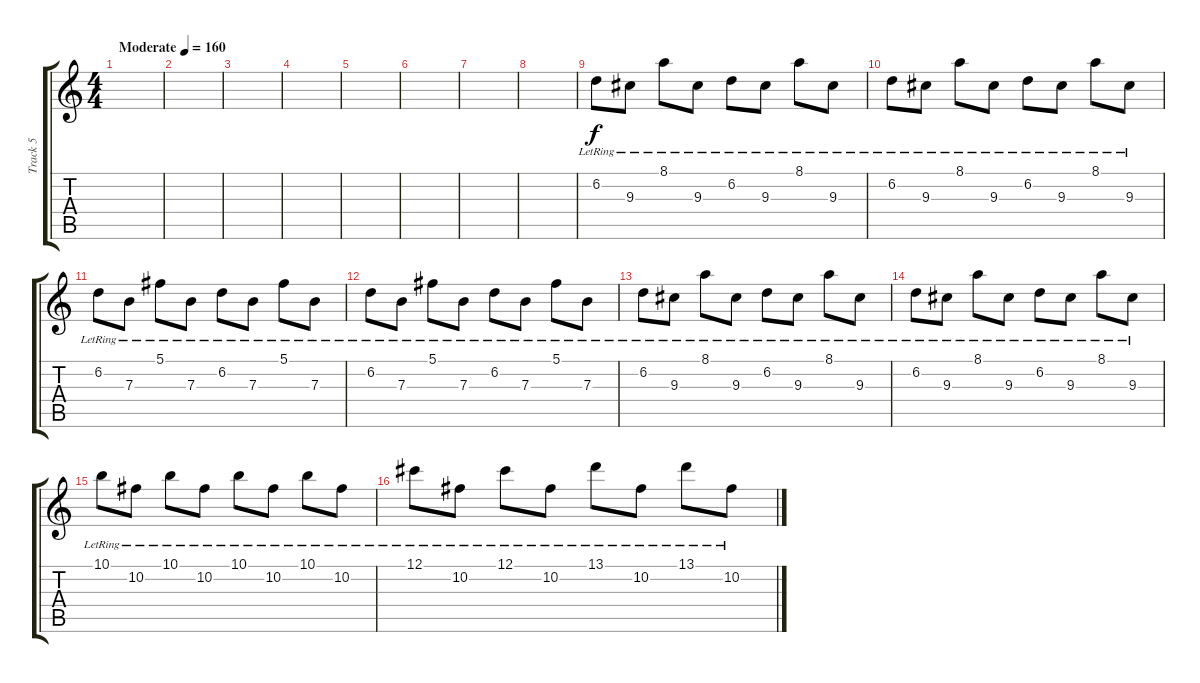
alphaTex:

\track ("Track 5" "Track 5") {instrument distortionguitar}
\staff {score tabs}
\tuning (Db4 Ab3 E3 B2 Gb2 B1) {hide}
\ts (4 4)
\tempo (160 "Moderate")
\clef g2
\ks c
|
|
|
|
|
|
|
|
6.2{lr}.8 9.3{lr}.8 8.1{lr}.8 9.3{lr}.8 6.2{lr}.8 9.3{lr}.8 8.1{lr}.8 9.3{lr}.8 |
6.2{lr}.8 9.3{lr}.8 8.1{lr}.8 9.3{lr}.8 6.2{lr}.8 9.3{lr}.8 8.1{lr}.8 9.3{lr}.8 |
6.2{lr}.8 7.3{lr}.8 5.1{lr}.8 7.3{lr}.8 6.2{lr}.8 7.3{lr}.8 5.1{lr}.8 7.3{lr}.8 |
6.2{lr}.8 7.3{lr}.8 5.1{lr}.8 7.3{lr}.8 6.2{lr}.8 7.3{lr}.8 5.1{lr}.8 7.3{lr}.8 |
6.2{lr}.8 9.3{lr}.8 8.1{lr}.8 9.3{lr}.8 6.2{lr}.8 9.3{lr}.8 8.1{lr}.8 9.3{lr}.8 |
6.2{lr}.8 9.3{lr}.8 8.1{lr}.8 9.3{lr}.8 6.2{lr}.8 9.3{lr}.8 8.1{lr}.8 9.3{lr}.8 |
10.1{lr}.8 10.2{lr}.8 10.1{lr}.8 10.2{lr}.8 10.1{lr}.8 10.2{lr}.8 10.1{lr}.8 10.2{lr}.8 |
12.1{lr}.8 10.2{lr}.8 12.1{lr}.8 10.2{lr}.8 13.1{lr}.8 10.2{lr}.8 13.1{lr}.8 10.2{lr}.8
